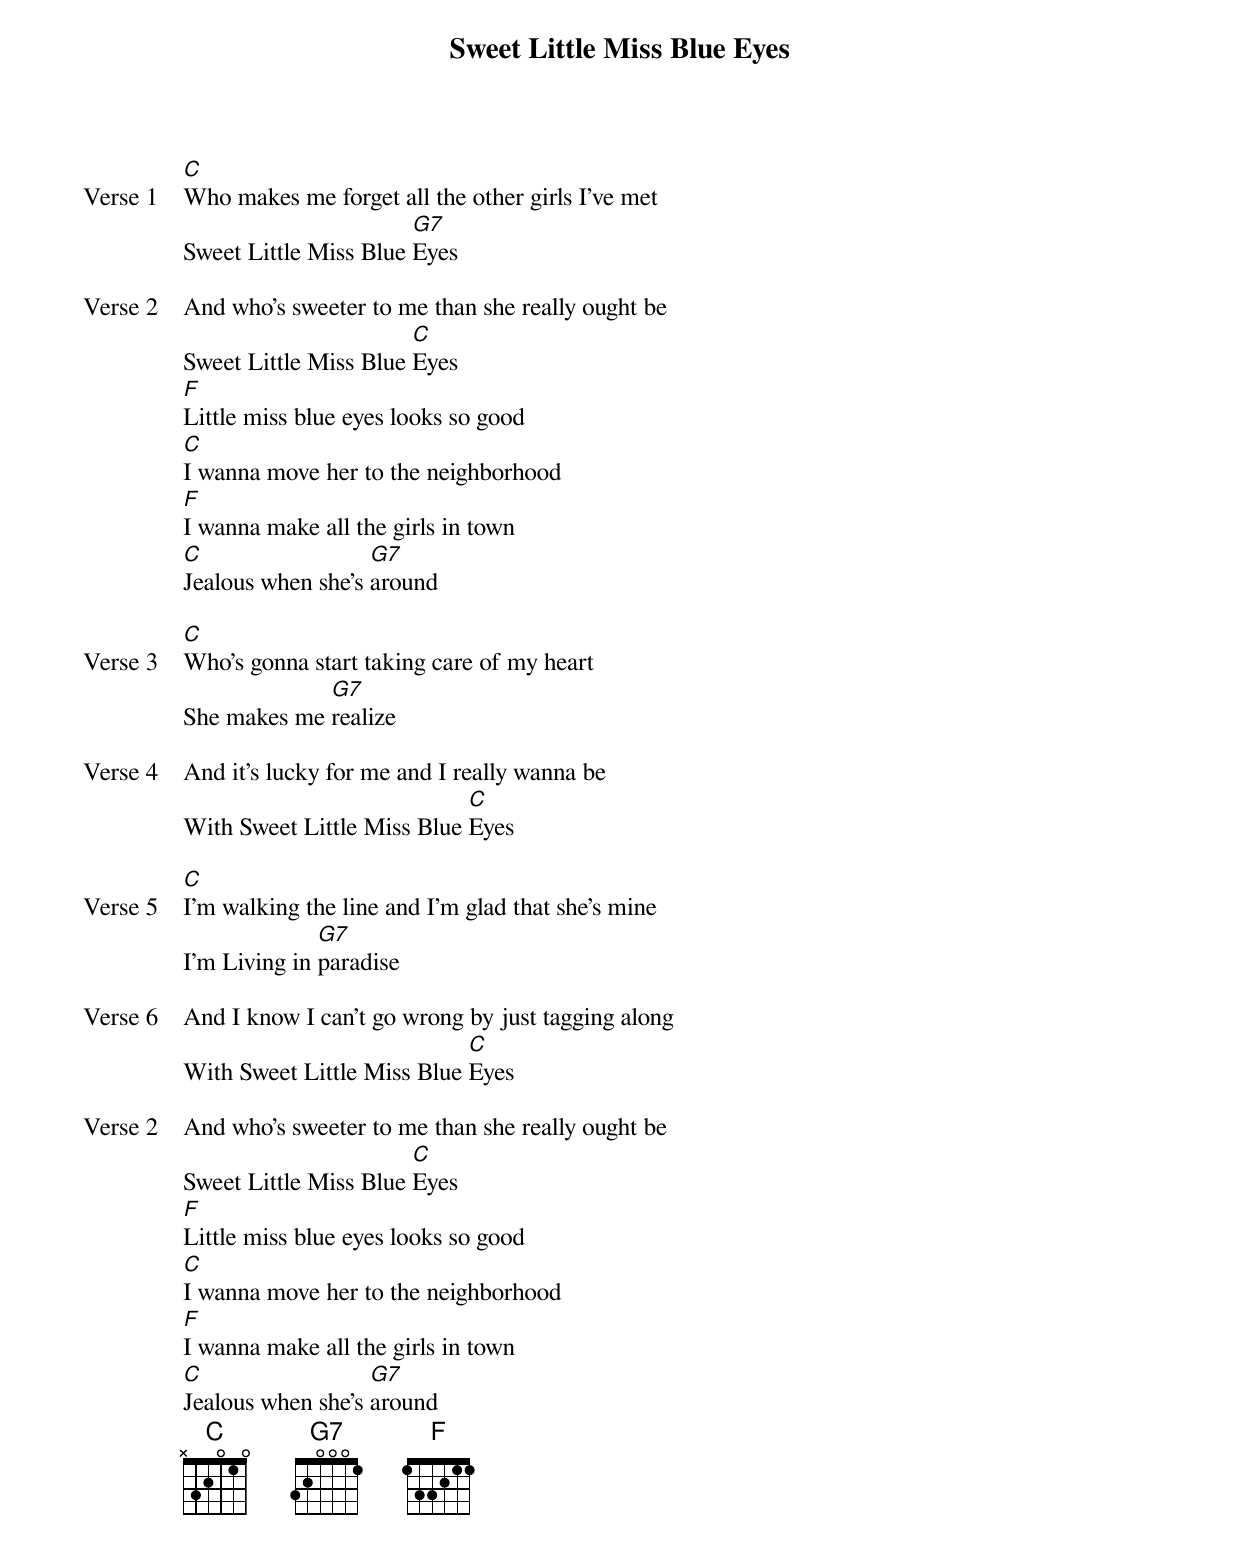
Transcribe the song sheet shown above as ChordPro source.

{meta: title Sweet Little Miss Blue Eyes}
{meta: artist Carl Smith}
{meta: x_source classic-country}
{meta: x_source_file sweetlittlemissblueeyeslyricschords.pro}
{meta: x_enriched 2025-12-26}

{start_of_verse: Verse 1}
[C]Who makes me forget all the other girls I've met
Sweet Little Miss Blue [G7]Eyes
{end_of_verse}

{start_of_verse: Verse 2}
And who's sweeter to me than she really ought be
Sweet Little Miss Blue [C]Eyes
[F]Little miss blue eyes looks so good
[C]I wanna move her to the neighborhood
[F]I wanna make all the girls in town
[C]Jealous when she's [G7]around
{end_of_verse}

{start_of_verse: Verse 3}
[C]Who's gonna start taking care of my heart
She makes me [G7]realize
{end_of_verse}

{start_of_verse: Verse 4}
And it's lucky for me and I really wanna be
With Sweet Little Miss Blue [C]Eyes
{end_of_verse}

{start_of_verse: Verse 5}
[C]I'm walking the line and I'm glad that she's mine
I'm Living in [G7]paradise
{end_of_verse}

{start_of_verse: Verse 6}
And I know I can't go wrong by just tagging along
With Sweet Little Miss Blue [C]Eyes
{end_of_verse}

{start_of_verse: Verse 2}
And who's sweeter to me than she really ought be
Sweet Little Miss Blue [C]Eyes
[F]Little miss blue eyes looks so good
[C]I wanna move her to the neighborhood
[F]I wanna make all the girls in town
[C]Jealous when she's [G7]around
{end_of_verse}
